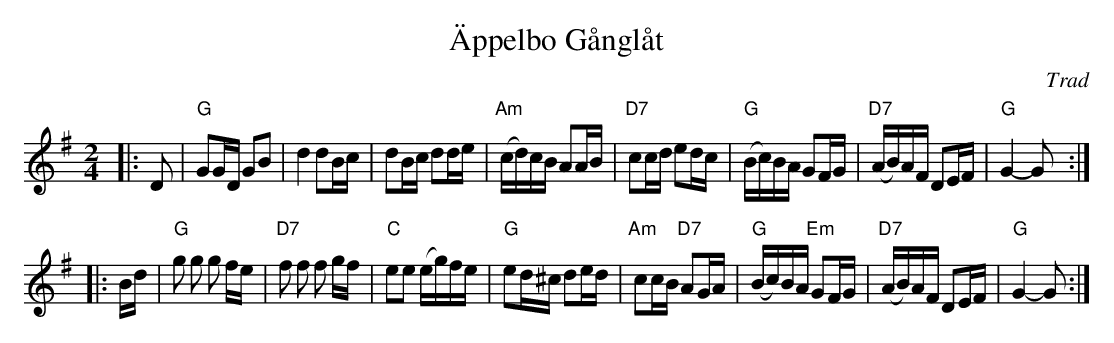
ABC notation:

X:1
T: \"Appelbo G\aangl\aat
O: Trad
M: 2/4
L: 1/16
K: G
|: D2 \
| "G"G2GD G2B2 | d4 d2Bc | d2Bc d2de | "Am"(cd)cB A2AB \
| "D7"c2cd e2dc | "G"(Bc)BA G2FG | "D7"(AB)AF D2EF | "G"G4- G2 :|
|: Bd \
| "G"g2 g2 g2 fe | "D7"f2 f2 f2 gf | "C"e2e2 (eg)fe | "G"e2d^c d2ed \
| "Am"c2cB "D7"A2GA | "G"(Bc)BA "Em"G2FG | "D7"(AB)AF D2EF | "G"G4- G2 :|
